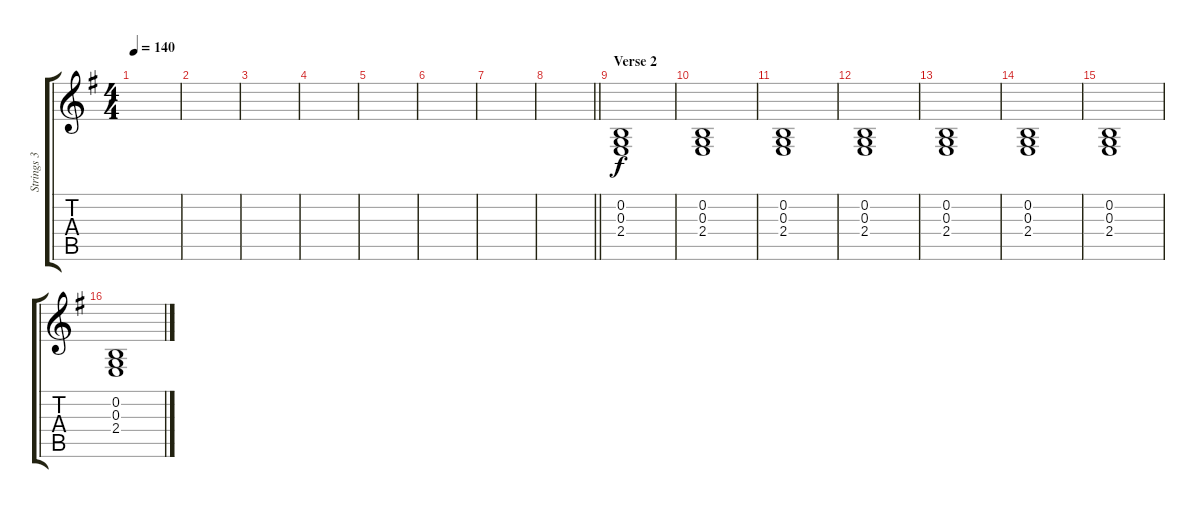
\track ("Strings 3" "Strings 3") {instrument stringensemble1}
\staff {score tabs}
\tuning (E4 B3 G3 D3 A2 E2) {hide}
\ts (4 4)
\tempo 140
\clef g2
\ks g
|
|
|
|
|
|
|
\barLineRight lightlight
|
\section ("" "Verse 2")
(0.2 0.3 2.4).1 |
(0.2 0.3 2.4).1 |
(0.2 0.3 2.4).1 |
(0.2 0.3 2.4).1 |
(0.2 0.3 2.4).1 |
(0.2 0.3 2.4).1 |
(0.2 0.3 2.4).1 |
(0.2 0.3 2.4).1
